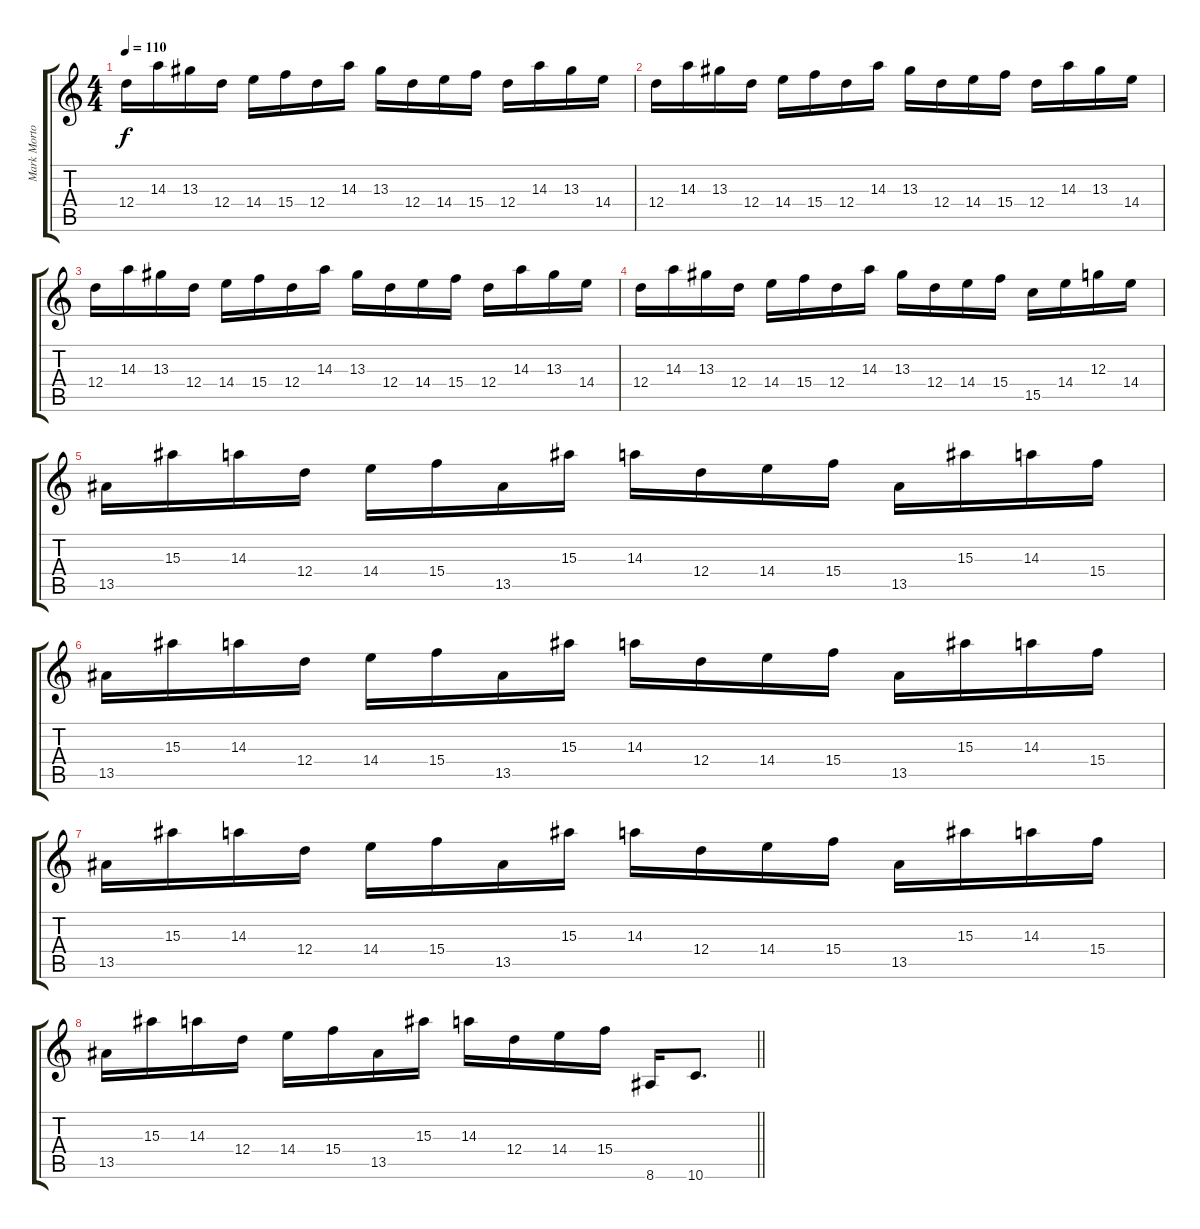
\track ("Mark Morton" "Mark Morto") {instrument distortionguitar}
\staff {score tabs}
\tuning (E4 B3 G3 D3 A2 D2) {hide}
\ts (4 4)
\tempo 110
\clef g2
\ks c
12.4.16{dy f} 14.3.16 13.3.16 12.4.16 14.4.16 15.4.16 12.4.16 14.3.16 13.3.16 12.4.16 14.4.16 15.4.16 12.4.16 14.3.16 13.3.16 14.4.16 |
12.4.16 14.3.16 13.3.16 12.4.16 14.4.16 15.4.16 12.4.16 14.3.16 13.3.16 12.4.16 14.4.16 15.4.16 12.4.16 14.3.16 13.3.16 14.4.16 |
12.4.16 14.3.16 13.3.16 12.4.16 14.4.16 15.4.16 12.4.16 14.3.16 13.3.16 12.4.16 14.4.16 15.4.16 12.4.16 14.3.16 13.3.16 14.4.16 |
12.4.16 14.3.16 13.3.16 12.4.16 14.4.16 15.4.16 12.4.16 14.3.16 13.3.16 12.4.16 14.4.16 15.4.16 15.5.16 14.4.16 12.3.16 14.4.16 |
13.5.16 15.3.16 14.3.16 12.4.16 14.4.16 15.4.16 13.5.16 15.3.16 14.3.16 12.4.16 14.4.16 15.4.16 13.5.16 15.3.16 14.3.16 15.4.16 |
13.5.16 15.3.16 14.3.16 12.4.16 14.4.16 15.4.16 13.5.16 15.3.16 14.3.16 12.4.16 14.4.16 15.4.16 13.5.16 15.3.16 14.3.16 15.4.16 |
13.5.16 15.3.16 14.3.16 12.4.16 14.4.16 15.4.16 13.5.16 15.3.16 14.3.16 12.4.16 14.4.16 15.4.16 13.5.16 15.3.16 14.3.16 15.4.16 |
\barLineRight lightlight
13.5.16 15.3.16 14.3.16 12.4.16 14.4.16 15.4.16 13.5.16 15.3.16 14.3.16 12.4.16 14.4.16 15.4.16 8.6.16 10.6.8{d}
